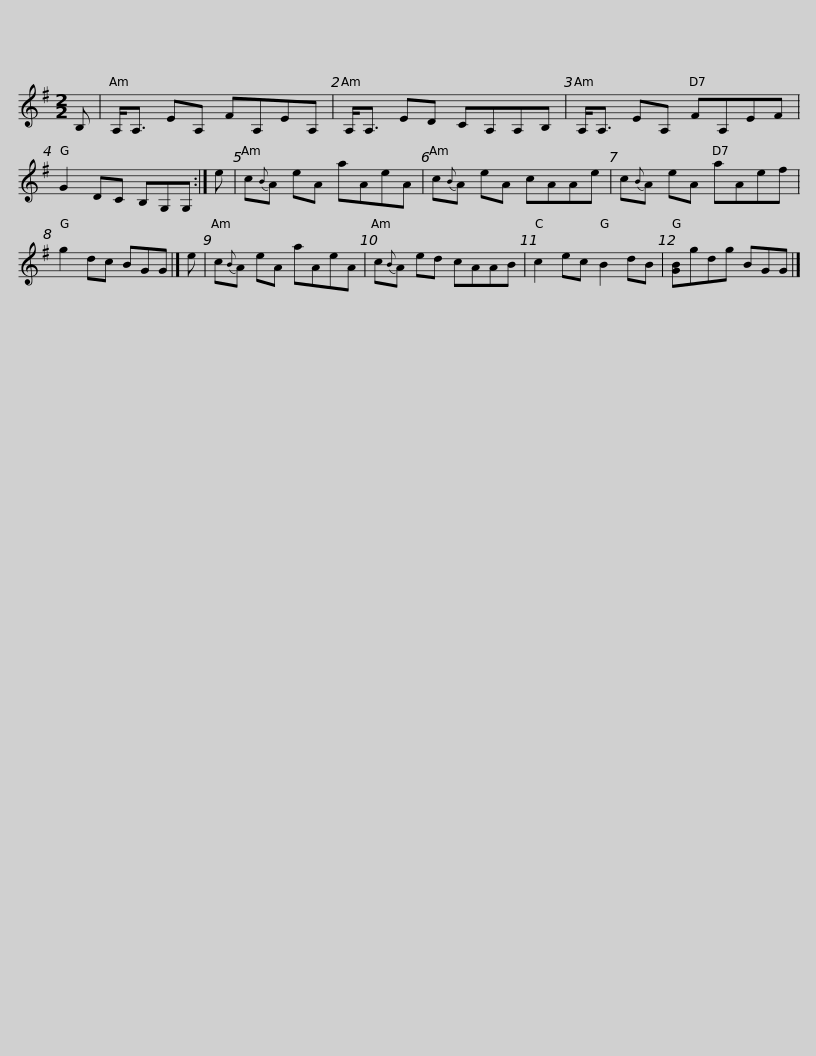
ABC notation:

X:1
L:1/8
M:2/2
I:linebreak $
K:G
V:1 treble
V:1
 B, | A,<A, EA, FA,EA, | A,<A, ED CA,A,B, | A,<A, EA, FA,EF | G2 DC B,G,G, :| %5
 e |$ c{B}A eA aAeA | c{B}A eA cAAe | c{B}A eA aAef | g2 dc BGG |] %10
 e | c{B}A eA aAeA |$ c{B}A ed cAAB | c2 ec B2 dB | [GB]gdg BGG |] %15
